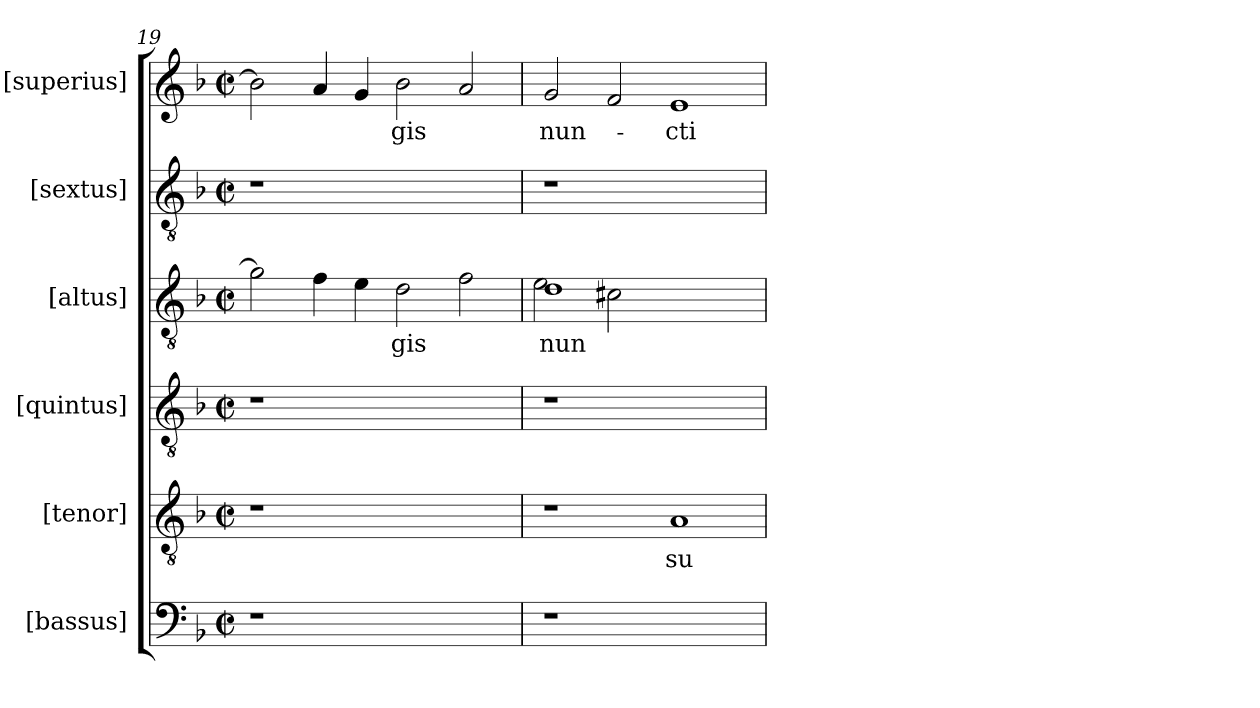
**kern	**kern	**text	**kern	**kern	**text	**kern	**kern	**text
*part6	*part5	*part5	*part4	*part3	*part3	*part2	*part1	*part1
*staff6	*staff5	*staff5	*staff4	*staff3	*staff3	*staff2	*staff1	*staff1
*I"[bassus]	*I"[tenor]	*	*I"[quintus]	*I"[altus]	*	*I"[sextus]	*I"[superius]	*
*I'[bassus]	*I'[tenor]	*	*I'[quintus]	*I'[altus]	*	*I'[sextus]	*I'[superius]	*
*clefF4	*clefGv2	*	*clefGv2	*clefGv2	*	*clefGv2	*clefG2	*
*k[b-]	*k[b-]	*	*k[b-]	*k[b-]	*	*k[b-]	*k[b-]	*
*F:	*F:	*	*F:	*F:	*	*F:	*F:	*
*M2/2	*M2/2	*	*M2/2	*M2/2	*	*M2/2	*M2/2	*
*met(c|)	*met(c|)	*	*met(c|)	*met(c|)	*	*met(c|)	*met(c|)	*
=19	=19	=19	=19	=19	=19	=19	=19	=19
1r	1r	.	1r	2g\]	.	1r	2b-\]	.
.	.	.	.	4f\	.	.	4a/	.
.	.	.	.	4e\	.	.	4g/	.
!	!	!	!	!	!LO:LY:b:cj	!	!	!LO:LY:b:cj
1ryy	1ryy	.	1ryy	2d\	-gis	1ryy	2b-\	-gis
.	.	.	.	2f\	.	.	2a/	.
=20	=20	=20	=20	=20	=20	=20	=20	=20
!	!	!	!	!	!LO:LY:b:cj	!	!	!
*	*	*	*	*^	*	*	*	*
!	!	!	!	!	!	!LO:LY:b:cj	!	!	!LO:LY:b
1r	1r	.	1r	1d	2e\	nun-	1r	2g/	nun-
.	.	.	.	.	2c#X\	.	.	2f/	.
!	!	!LO:LY:b:cj	!	!	!	!	!	!	!LO:LY:b:cj
1ryy	1A	su-	1ryy	1ryy	1ryy	.	1ryy	1e	-cti-
*	*	*	*	*v	*v	*	*	*	*
=	=	=	=	=	=	=	=	=
*-	*-	*-	*-	*-	*-	*-	*-	*-
